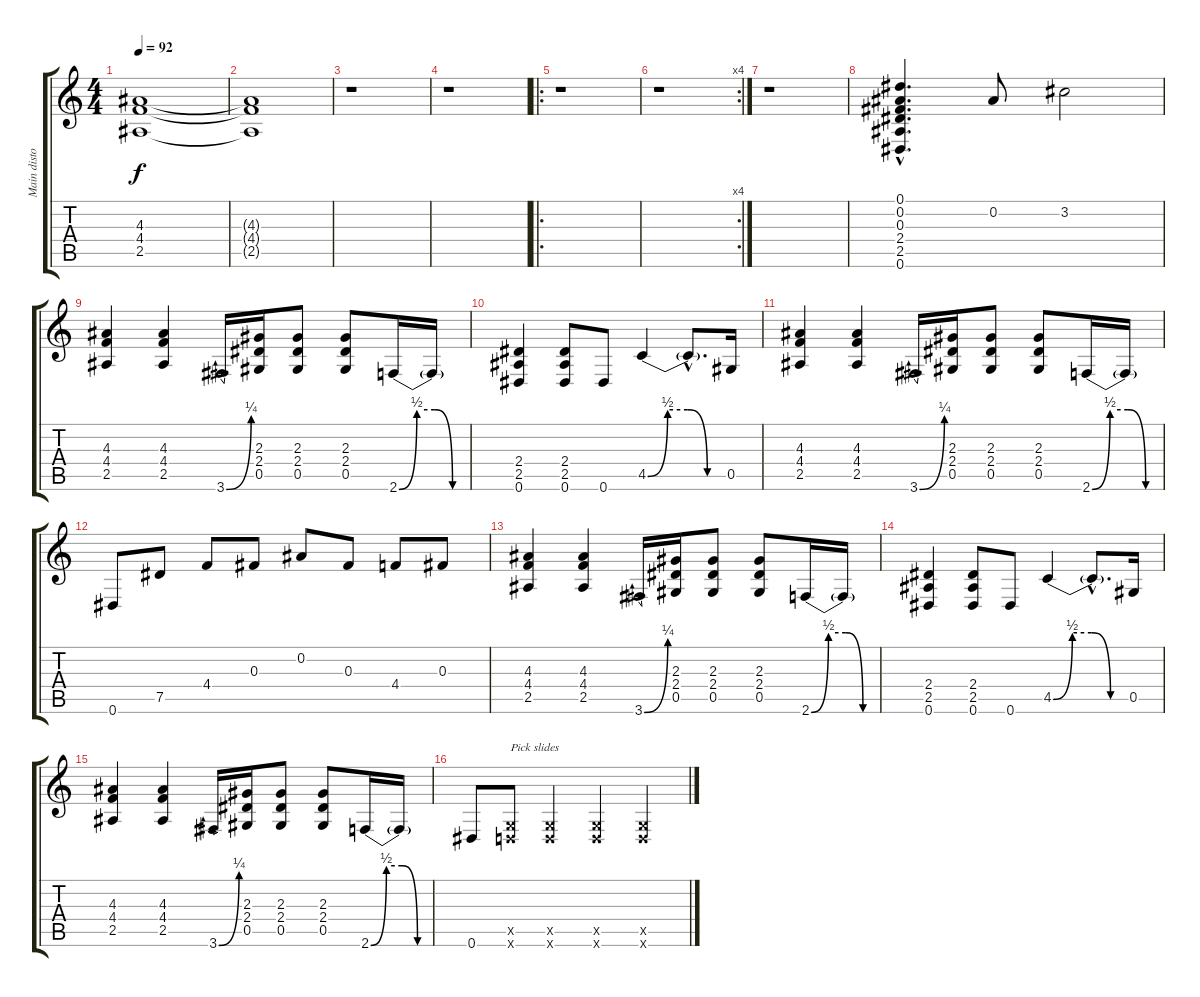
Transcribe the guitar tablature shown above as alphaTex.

\track ("Main distorsion " "Main disto") {instrument distortionguitar}
\staff {score tabs}
\tuning (Eb4 Bb3 Gb3 Db3 Ab2 Eb2) {hide}
\ts (4 4)
\tempo 92
\clef g2
\ks c
(4.3 4.4 2.5).1{dy f} |
(4.3{t} 4.4{t} 2.5{t}).1 |
r.1 |
r.1 |
\ro
r.1 |
\rc 4
r.1 |
r.1 |
(0.1{hac} 0.2{hac} 0.3{hac} 2.4{hac} 2.5{hac} 0.6{hac}).4{d} 0.2.8 3.2.2 |
(4.3 4.4 2.5).4 (4.3 4.4 2.5).4 3.6{be (bend 0 0 60 1)}.16 (2.3 2.4 0.5).16 (2.3 2.4 0.5).8 (2.3 2.4 0.5).8 2.6{be (custom 0 0 15 2 30 2 45 0 60 0)}.16 2.6{t}.16 |
(2.4 2.5 0.6).4 (2.4 2.5 0.6).8 0.6.8 4.5{be (custom 0 0 15 2 30 2 45 0 60 0)}.4 4.5{hac t}.8{d} 0.5.16 |
(4.3 4.4 2.5).4 (4.3 4.4 2.5).4 3.6{be (bend 0 0 60 1)}.16 (2.3 2.4 0.5).16 (2.3 2.4 0.5).8 (2.3 2.4 0.5).8 2.6{be (custom 0 0 15 2 30 2 45 0 60 0)}.16 2.6{t}.16 |
0.6.8 7.5.8 4.4.8 0.3.8 0.2.8 0.3.8 4.4.8 0.3.8 |
(4.3 4.4 2.5).4 (4.3 4.4 2.5).4 3.6{be (bend 0 0 60 1)}.16 (2.3 2.4 0.5).16 (2.3 2.4 0.5).8 (2.3 2.4 0.5).8 2.6{be (custom 0 0 15 2 30 2 45 0 60 0)}.16 2.6{t}.16 |
(2.4 2.5 0.6).4 (2.4 2.5 0.6).8 0.6.8 4.5{be (custom 0 0 15 2 30 2 45 0 60 0)}.4 4.5{hac t}.8{d} 0.5.16 |
(4.3 4.4 2.5).4 (4.3 4.4 2.5).4 3.6{be (bend 0 0 60 1)}.16 (2.3 2.4 0.5).16 (2.3 2.4 0.5).8 (2.3 2.4 0.5).8 2.6{be (custom 0 0 15 2 30 2 45 0 60 0)}.16 2.6{t}.16 |
0.6.8 (-1.5{x} -1.6{x}).8{txt "Pick slides"} (-1.5{x} -1.6{x}).4 (-1.5{x} -1.6{x}).4 (-1.5{x} -1.6{x}).4
